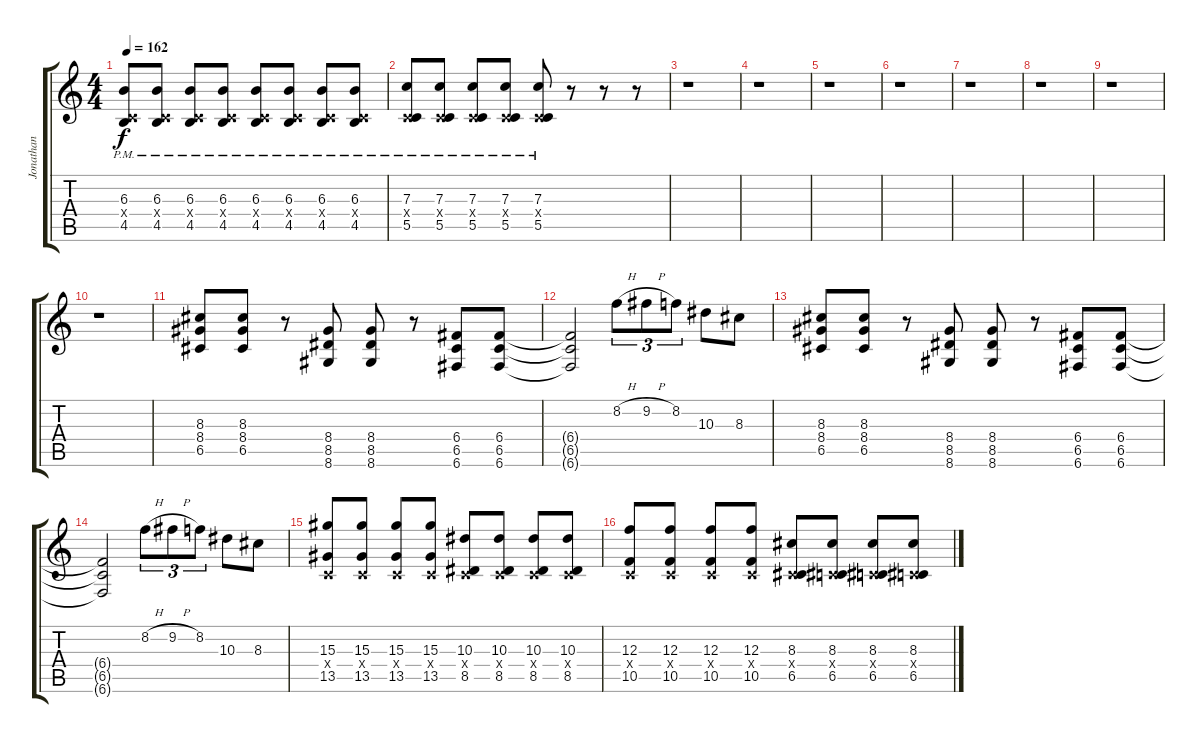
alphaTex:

\track ("Jonathan" "Jonathan") {instrument distortionguitar}
\staff {score tabs}
\tuning (D4 A3 F3 C3 G2 C2) {hide}
\ts (4 4)
\tempo 162
\clef g2
\ks c
(6.3{pm} 0.4{x} 4.5{pm}).8{dy f} (6.3{pm} 0.4{x} 4.5{pm}).8 (6.3{pm} 0.4{x} 4.5{pm}).8 (6.3{pm} 0.4{x} 4.5{pm}).8 (6.3{pm} 0.4{x} 4.5{pm}).8 (6.3{pm} 0.4{x} 4.5{pm}).8 (6.3{pm} 0.4{x} 4.5{pm}).8 (6.3{pm} 0.4{x} 4.5{pm}).8 |
(7.3{pm} 0.4{x} 5.5{pm}).8 (7.3{pm} 0.4{x} 5.5{pm}).8 (7.3{pm} 0.4{x} 5.5{pm}).8 (7.3{pm} 0.4{x} 5.5{pm}).8 (7.3{pm} 0.4{x} 5.5{pm}).8 r.8 r.8 r.8 |
r.1 |
r.1 |
r.1 |
r.1 |
r.1 |
r.1 |
r.1 |
r.1 |
(8.3 8.4 6.5).8 (8.3 8.4 6.5).8 r.8 (8.4 8.5 8.6).8 (8.4 8.5 8.6).8 r.8 (6.4 6.5 6.6).8 (6.4 6.5 6.6).8 |
(6.4{t} 6.5{t} 6.6{t}).2 8.2{h}.8{tu (3 2)} 9.2{h}.8{tu (3 2)} 8.2.8{tu (3 2)} 10.3.8 8.3.8 |
(8.3 8.4 6.5).8 (8.3 8.4 6.5).8 r.8 (8.4 8.5 8.6).8 (8.4 8.5 8.6).8 r.8 (6.4 6.5 6.6).8 (6.4 6.5 6.6).8 |
(6.4{t} 6.5{t} 6.6{t}).2 8.2{h}.8{tu (3 2)} 9.2{h}.8{tu (3 2)} 8.2.8{tu (3 2)} 10.3.8 8.3.8 |
(15.3 0.4{x} 13.5).8 (15.3 0.4{x} 13.5).8 (15.3 0.4{x} 13.5).8 (15.3 0.4{x} 13.5).8 (10.3 0.4{x} 8.5).8 (10.3 0.4{x} 8.5).8 (10.3 0.4{x} 8.5).8 (10.3 0.4{x} 8.5).8 |
(12.3 0.4{x} 10.5).8 (12.3 0.4{x} 10.5).8 (12.3 0.4{x} 10.5).8 (12.3 0.4{x} 10.5).8 (8.3 0.4{x} 6.5).8 (8.3 0.4{x} 6.5).8 (8.3 0.4{x} 6.5).8 (8.3 0.4{x} 6.5).8
